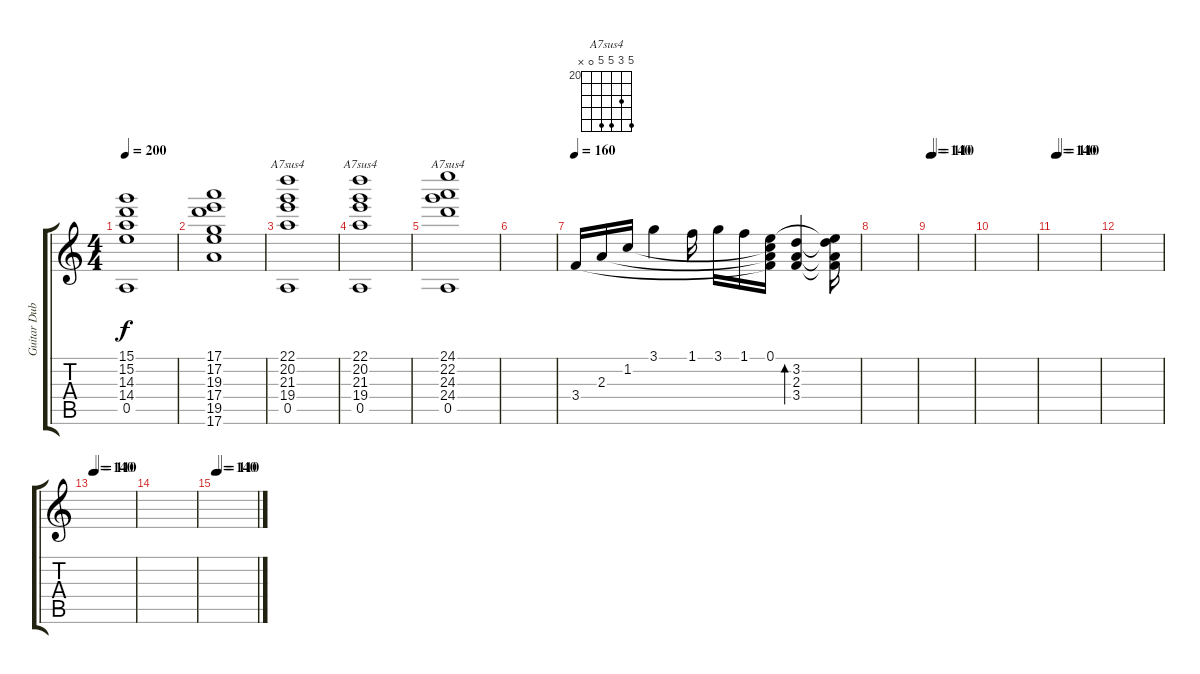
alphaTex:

\track ("Guitar Dubs" "Guitar Dub") {instrument acousticguitarnylon}
\staff {score tabs}
\tuning (E4 B3 G3 D3 A2 E2) {hide}
\chord ("A7sus4" 17 17 19 17 19 17) {firstfret 17 barre 17}
\chord ("A7sus4" 22 20 21 19 0 x) {firstfret 19}
\chord ("A7sus4" 24 22 24 24 0 x) {firstfret 20}
\ts (4 4)
\tempo 200
\clef g2
\ks c
(15.1 15.2 14.3 14.4 0.5).1{dy f} |
(17.1 17.2 19.3 17.4 19.5 17.6).1 |
(22.1 20.2 21.3 19.4 0.5).1{ch "A7sus4"} |
(22.1 20.2 21.3 19.4 0.5).1{ch "A7sus4"} |
(24.1 22.2 24.3 24.4 0.5).1{ch "A7sus4"} |
|
\tempo 160
3.4.16 2.3.16 1.2.16 3.1.4 1.1.16 3.1.16 1.1.16 (0.1 1.2{t} 2.3{t} 3.4{t}).16 (3.2 2.3 3.4).4{bd 480} (0.1{t} 3.2{t} 2.3{t} 3.4{t}).16 |
|
\tempo 140
\tempo (110 0.0625)
|
|
\tempo 140
\tempo (110 0.0625)
|
|
\tempo 140
\tempo (110 0.0625)
|
|
\tempo 140
\tempo (110 0.0625)
